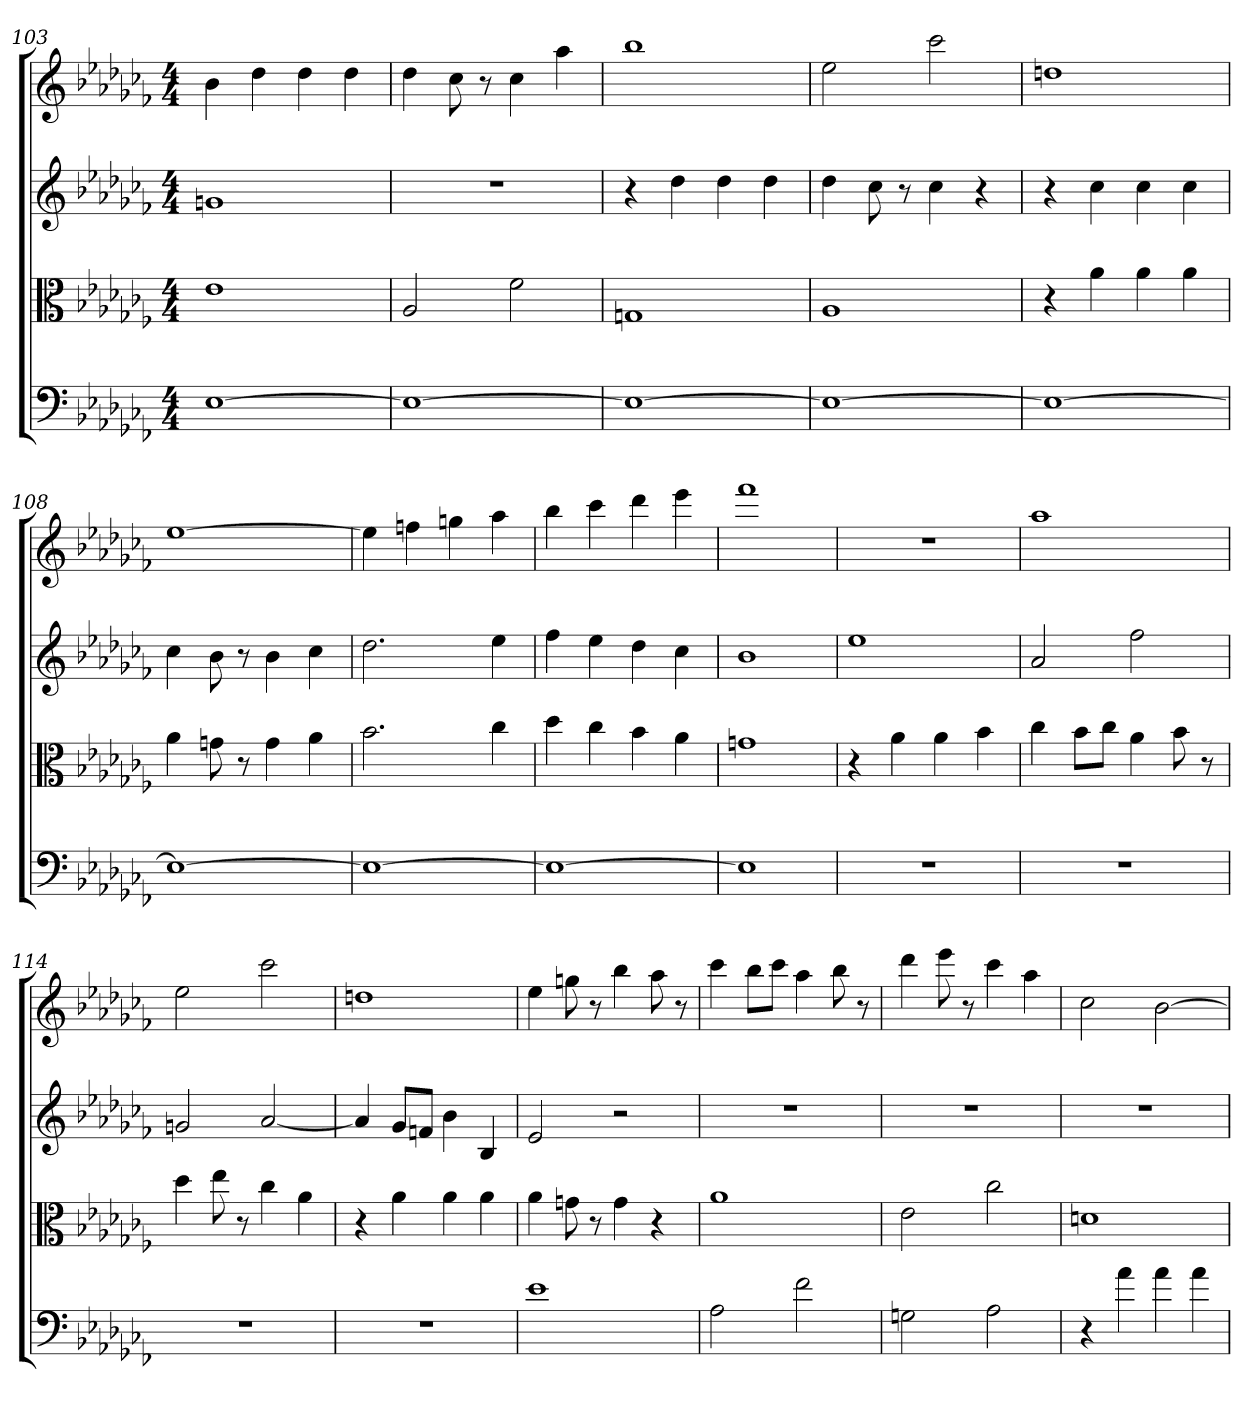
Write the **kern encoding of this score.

**kern	**kern	**kern	**kern
*part4	*part3	*part2	*part1
*staff4	*staff3	*staff2	*staff1
*clefF4	*clefC3	*clefG2	*clefG2
*k[b-e-a-d-g-c-f-]	*k[b-e-a-d-g-c-f-]	*k[b-e-a-d-g-c-f-]	*k[b-e-a-d-g-c-f-]
*a-:	*a-:	*a-:	*a-:
*M4/4	*M4/4	*M4/4	*M4/4
=103	=103	=103	=103
[1E-	1e-	1gn	4b-
.	.	.	4dd-
.	.	.	4dd-
.	.	.	4dd-
=104	=104	=104	=104
1E-_	2A-	1r	4dd-
.	.	.	8cc-
.	.	.	8r
.	2f-	.	4cc-
.	.	.	4aa-
=105	=105	=105	=105
1E-_	1Gn	4r	1bb-
.	.	4dd-	.
.	.	4dd-	.
.	.	4dd-	.
=106	=106	=106	=106
1E-_	1A-	4dd-	2ee-
.	.	8cc-	.
.	.	8r	.
.	.	4cc-	2ccc-
.	.	4r	.
=107	=107	=107	=107
1E-_	4r	4r	1ddn
.	4a-	4cc-	.
.	4a-	4cc-	.
.	4a-	4cc-	.
=108	=108	=108	=108
1E-_	4a-	4cc-	[1ee-
.	8gn	8b-	.
.	8r	8r	.
.	4g	4b-	.
.	4a-	4cc-	.
=109	=109	=109	=109
1E-_	2.b-	2.dd-	4ee-]
.	.	.	4ffn
.	.	.	4ggn
.	4cc-	4ee-	4aa-
=110	=110	=110	=110
1E-_	4dd-	4ff-	4bb-
.	4cc-	4ee-	4ccc-
.	4b-	4dd-	4ddd-
.	4a-	4cc-	4eee-
=111	=111	=111	=111
1E-]	1gn	1b-	1fff-
=112	=112	=112	=112
1r	4r	1ee-	1r
.	4a-	.	.
.	4a-	.	.
.	4b-	.	.
=113	=113	=113	=113
1r	4cc-	2a-	1aa-
.	8b-\L	.	.
.	8cc-\J	.	.
.	4a-	2ff-	.
.	8b-	.	.
.	8r	.	.
=114	=114	=114	=114
1r	4dd-	2gn	2ee-
.	8ee-	.	.
.	8r	.	.
.	4cc-	[2a-	2ccc-
.	4a-	.	.
=115	=115	=115	=115
1r	4r	4a-]	1ddn
.	4a-	8g-/L	.
.	.	8fn/J	.
.	4a-	4b-	.
.	4a-	4B-	.
=116	=116	=116	=116
1e-	4a-	2e-	4ee-
.	8gn	.	8ggn
.	8r	.	8r
.	4g	2r	4bb-
.	4r	.	8aa-
.	.	.	8r
=117	=117	=117	=117
2A-	1a-	1r	4ccc-
.	.	.	8bb-\L
.	.	.	8ccc-\J
2f-	.	.	4aa-
.	.	.	8bb-
.	.	.	8r
=118	=118	=118	=118
2Gn	2e-	1r	4ddd-
.	.	.	8eee-
.	.	.	8r
2A-	2cc-	.	4ccc-
.	.	.	4aa-
=119	=119	=119	=119
4r	1dn	1r	2cc-
4a-	.	.	.
4a-	.	.	[2b-
4a-	.	.	.
=	=	=	=
*-	*-	*-	*-
